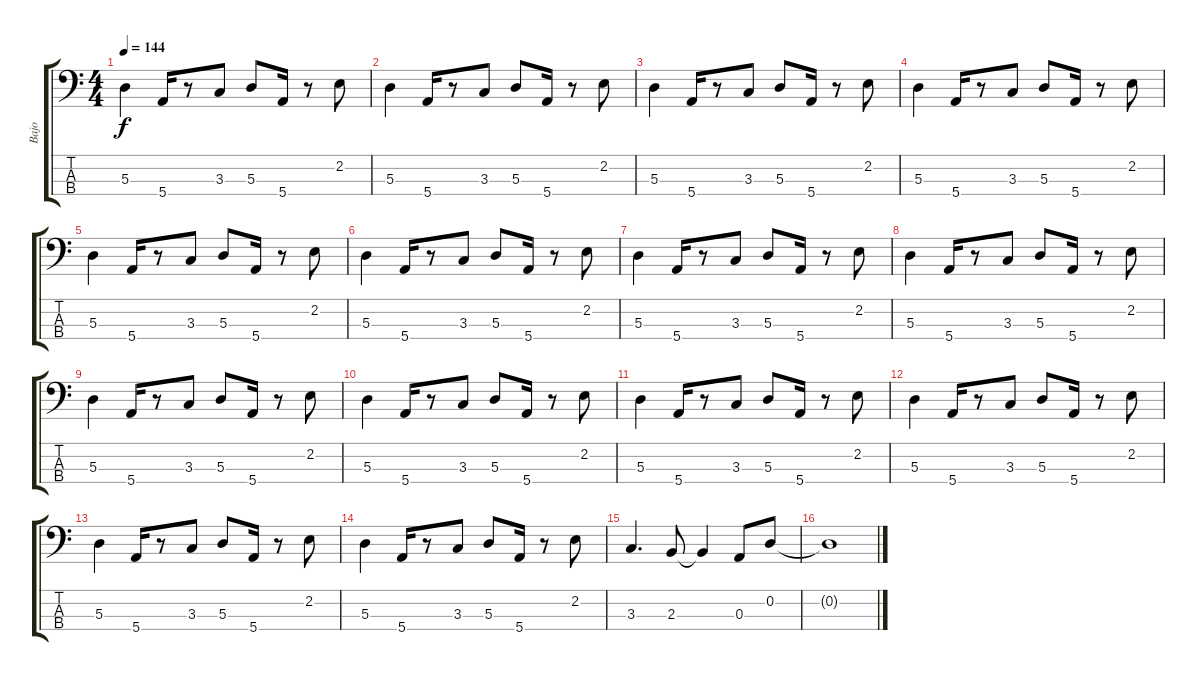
\track ("Bajo" "Bajo") {instrument electricbassfinger}
\staff {score tabs}
\tuning (G2 D2 A1 E1) {hide}
\ts (4 4)
\tempo 144
\clef f4
\ks c
5.3.4{dy f} 5.4.16 r.8 3.3.8 5.3.8 5.4.16 r.8 2.2.8 |
5.3.4 5.4.16 r.8 3.3.8 5.3.8 5.4.16 r.8 2.2.8 |
5.3.4 5.4.16 r.8 3.3.8 5.3.8 5.4.16 r.8 2.2.8 |
5.3.4 5.4.16 r.8 3.3.8 5.3.8 5.4.16 r.8 2.2.8 |
5.3.4 5.4.16 r.8 3.3.8 5.3.8 5.4.16 r.8 2.2.8 |
5.3.4 5.4.16 r.8 3.3.8 5.3.8 5.4.16 r.8 2.2.8 |
5.3.4 5.4.16 r.8 3.3.8 5.3.8 5.4.16 r.8 2.2.8 |
5.3.4 5.4.16 r.8 3.3.8 5.3.8 5.4.16 r.8 2.2.8 |
5.3.4 5.4.16 r.8 3.3.8 5.3.8 5.4.16 r.8 2.2.8 |
5.3.4 5.4.16 r.8 3.3.8 5.3.8 5.4.16 r.8 2.2.8 |
5.3.4 5.4.16 r.8 3.3.8 5.3.8 5.4.16 r.8 2.2.8 |
5.3.4 5.4.16 r.8 3.3.8 5.3.8 5.4.16 r.8 2.2.8 |
5.3.4 5.4.16 r.8 3.3.8 5.3.8 5.4.16 r.8 2.2.8 |
5.3.4 5.4.16 r.8 3.3.8 5.3.8 5.4.16 r.8 2.2.8 |
3.3.4{d} 2.3.8 2.3{t}.4 0.3.8 0.2.8 |
0.2{t}.1
